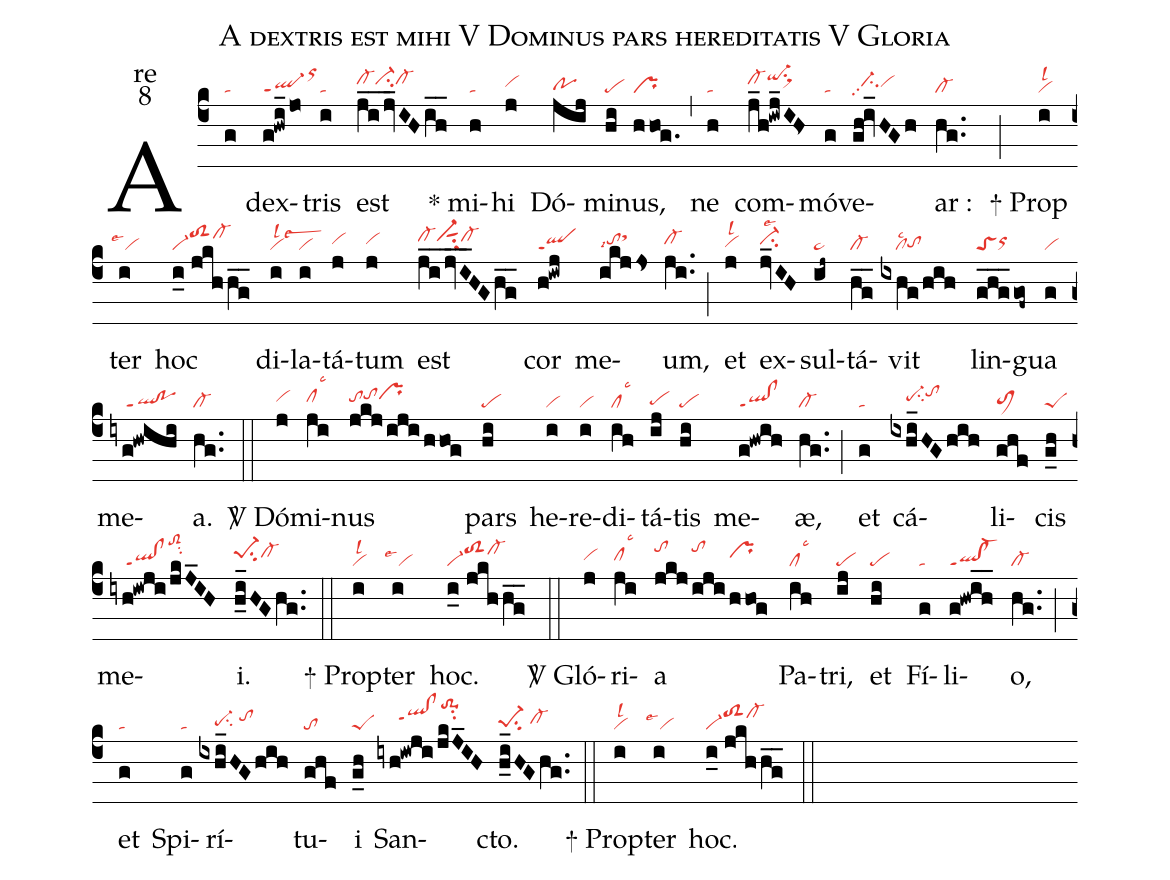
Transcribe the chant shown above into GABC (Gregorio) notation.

name:A dextris est mihi V Dominus pars hereditatis V Gloria;
office-part:re;
mode:8;
nabc-lines:1;
%%
(c4) A(g|ta) dex(g!hwi_/jo|ql-ppt1orhl)tris(i|ta) est(ji__/jv_IHih__|cl-hici-hicl-hi) <sp>*</sp> mi(h|ta)hi(j|vihh) Dó(jij|pohg)mi(hi|pe)nus,(hhog.|pr) (,) ne(h|ta) com(j_h!iwj_IH>|cl-hiqi-hjsu1sux1)mó(g|ta)ve(gh!iv_HGh|//ci-hhpp2vihh)ar :(hg..|cl-) (;)

<sp>+</sp> Prop(i|vilsl2)ter(i|``vilse1) hoc(i_0//jkhhg__|vi-toS2hjcl-hj) di(i|vilsl2)la(i|````vilsew2)tá(j|vihh)tum(j|vihh) est(ji__/jv_I_HGhg__|cl-hivi-hisut1su2cl-hi) cor(h!iwj|qlppt1) me(ikjjs|tohhlsi7sthj)um,(ji..|cl-hh) (;) et(j|vihglsl2) ex(jv_IH|ci-hhlse2)sul(ij~|ta>)tá(hg__|cl-)vit(ixhg/hih|////cllsc2tohg) lin(ghg___/gof~|toSorhh)gua(g|vi) me(iyg!hwihi|////ql!poppt1)a.(hg..|cl-) (::)

<sp>V/</sp> Dó(j|vihh)mi(ji|clhhlsc3)nus(jkj/iji/hhog|tohhtohiprhi) pars(hi|pe) he(i|vi)re(i|vi)di(ih|cllsc3)tá(ij|pehg)tis(hi|pe) me(g!hwih|ql!clppt1)æ,(hg..|cl-) (;) et(g|ta) cá(ixhi_HGhih|////pe-hhsu2tohj)li(ghf|toM1hg)cis(g_h|peS) me(iyh!iwji/jkJ_IH|////ql!clppt1toS2hmsu2)i.(h_i_HGhg..|pe-1hisu2cl-hi) (::)

<sp>+</sp> Prop(i|vilsl2)ter(i|``vilse1) hoc.(i_0//jkhhg__|vi-toS2hjcl-hj) (::)

<sp>V/</sp> Gló(j|vihh)ri(ji|clhhlsc3)a(jkj|tohk|iji|tohk|hhog|prhi) Pa(ih|cllsc3)tri,(ij|pe) et(hi|pe) Fí(g|ta)li(g!hwih__|ql!cl-ppt1)o,(hg..|cl-) (;) et(g|ta) Spi(g|ta)rí(ixhi_HG/hih|////pe-hgsu2/tohi)tu(ghf|to)i(g_h|peS) San(iyh!iwji/jkJ_IH|/////qlhi!clhippt1to-1hmsu2)cto.(h_i_HGhg..|pe-1hgsu2/cl-hh) (::)

<sp>+</sp> Prop(i|vilsl2)ter(i|``vilse1) hoc.(i_0//jkhhg__|vi-toS2hjcl-hj) (::)
